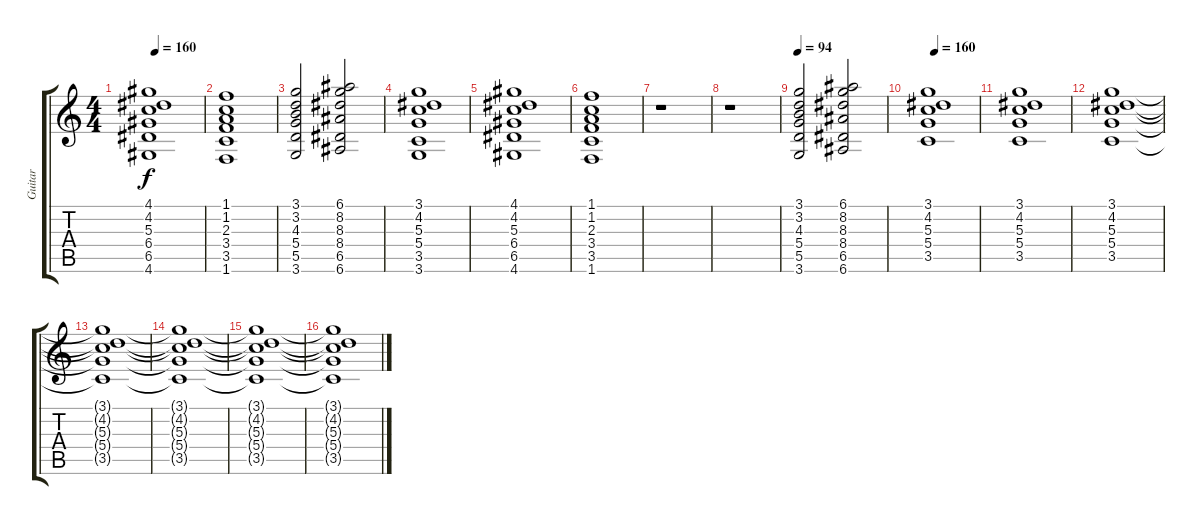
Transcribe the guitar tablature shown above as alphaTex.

\track ("Guitar" "Guitar") {instrument distortionguitar}
\staff {score tabs}
\tuning (E4 B3 G3 D3 A2 E2) {hide}
\ts (4 4)
\tempo 160
\clef g2
\ks c
(4.1 4.2 5.3 6.4 6.5 4.6).1{dy f} |
(1.1 1.2 2.3 3.4 3.5 1.6).1 |
(3.1 3.2 4.3 5.4 5.5 3.6).2 (6.1 8.2 8.3 8.4 6.5 6.6).2 |
(3.1 4.2 5.3 5.4 3.5 3.6).1 |
(4.1 4.2 5.3 6.4 6.5 4.6).1 |
(1.1 1.2 2.3 3.4 3.5 1.6).1 |
r.1 |
r.1 |
\tempo 94
(3.1 3.2 4.3 5.4 5.5 3.6).2 (6.1 8.2 8.3 8.4 6.5 6.6).2 |
\tempo 160
(3.1 4.2 5.3 5.4 3.5).1 |
(3.1 4.2 5.3 5.4 3.5).1 |
(3.1 4.2 5.3 5.4 3.5).1 |
(3.1{t} 4.2{t} 5.3{t} 5.4{t} 3.5{t}).1 |
(3.1{t} 4.2{t} 5.3{t} 5.4{t} 3.5{t}).1 |
(3.1{t} 4.2{t} 5.3{t} 5.4{t} 3.5{t}).1 |
(3.1{t} 4.2{t} 5.3{t} 5.4{t} 3.5{t}).1
